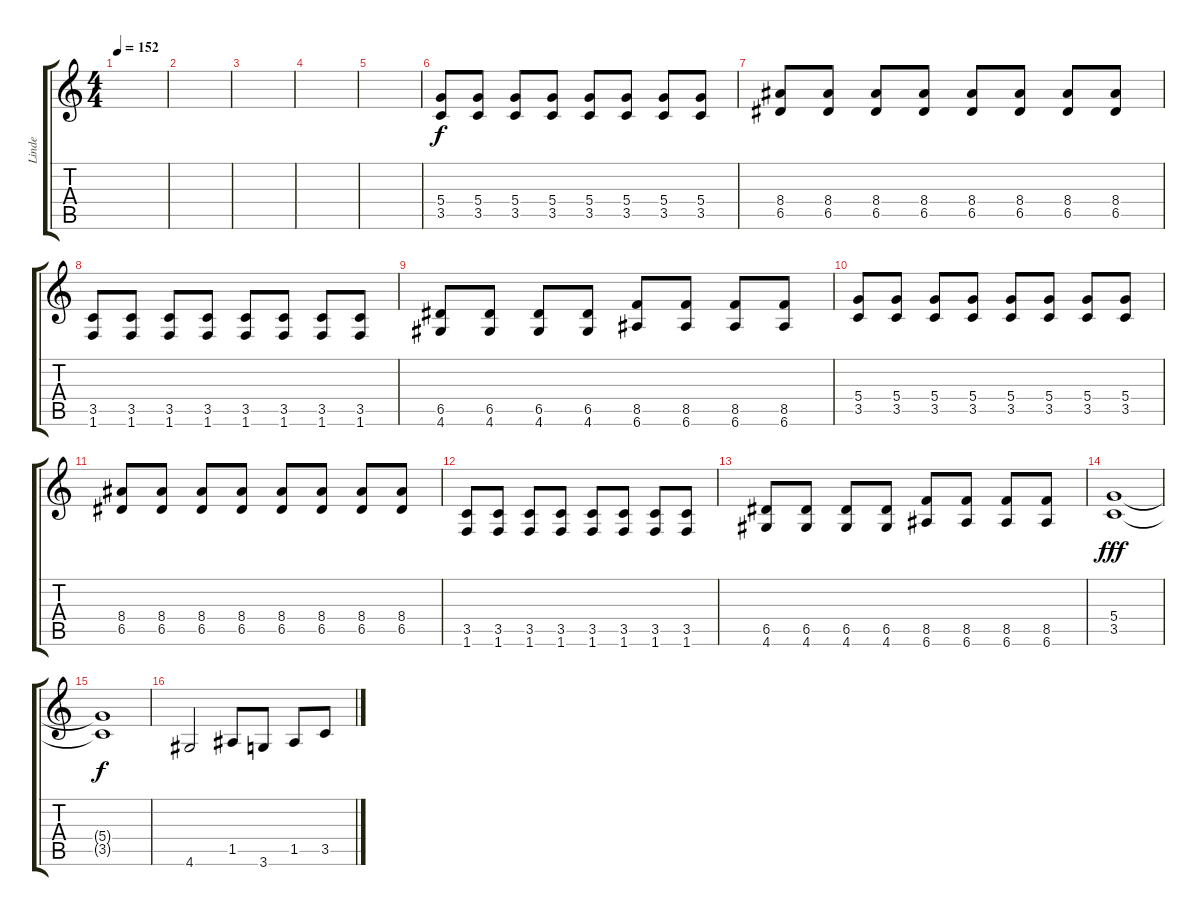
\track ("Linde" "Linde") {instrument overdrivenguitar}
\staff {score tabs}
\tuning (E4 B3 G3 D3 A2 E2) {hide}
\ts (4 4)
\tempo 152
\clef g2
\ks c
|
|
|
|
|
(5.4 3.5).8 (5.4 3.5).8 (5.4 3.5).8 (5.4 3.5).8 (5.4 3.5).8 (5.4 3.5).8 (5.4 3.5).8 (5.4 3.5).8 |
(8.4 6.5).8 (8.4 6.5).8 (8.4 6.5).8 (8.4 6.5).8 (8.4 6.5).8 (8.4 6.5).8 (8.4 6.5).8 (8.4 6.5).8 |
(3.5 1.6).8 (3.5 1.6).8 (3.5 1.6).8 (3.5 1.6).8 (3.5 1.6).8 (3.5 1.6).8 (3.5 1.6).8 (3.5 1.6).8 |
(6.5 4.6).8 (6.5 4.6).8 (6.5 4.6).8 (6.5 4.6).8 (8.5 6.6).8 (8.5 6.6).8 (8.5 6.6).8 (8.5 6.6).8 |
(5.4 3.5).8 (5.4 3.5).8 (5.4 3.5).8 (5.4 3.5).8 (5.4 3.5).8 (5.4 3.5).8 (5.4 3.5).8 (5.4 3.5).8 |
(8.4 6.5).8 (8.4 6.5).8 (8.4 6.5).8 (8.4 6.5).8 (8.4 6.5).8 (8.4 6.5).8 (8.4 6.5).8 (8.4 6.5).8 |
(3.5 1.6).8 (3.5 1.6).8 (3.5 1.6).8 (3.5 1.6).8 (3.5 1.6).8 (3.5 1.6).8 (3.5 1.6).8 (3.5 1.6).8 |
(6.5 4.6).8 (6.5 4.6).8 (6.5 4.6).8 (6.5 4.6).8 (8.5 6.6).8 (8.5 6.6).8 (8.5 6.6).8 (8.5 6.6).8 |
(5.4 3.5).1{dy fff} |
(5.4{t} 3.5{t}).1{dy f} |
4.6.2 1.5.8 3.6.8 1.5.8 3.5.8
